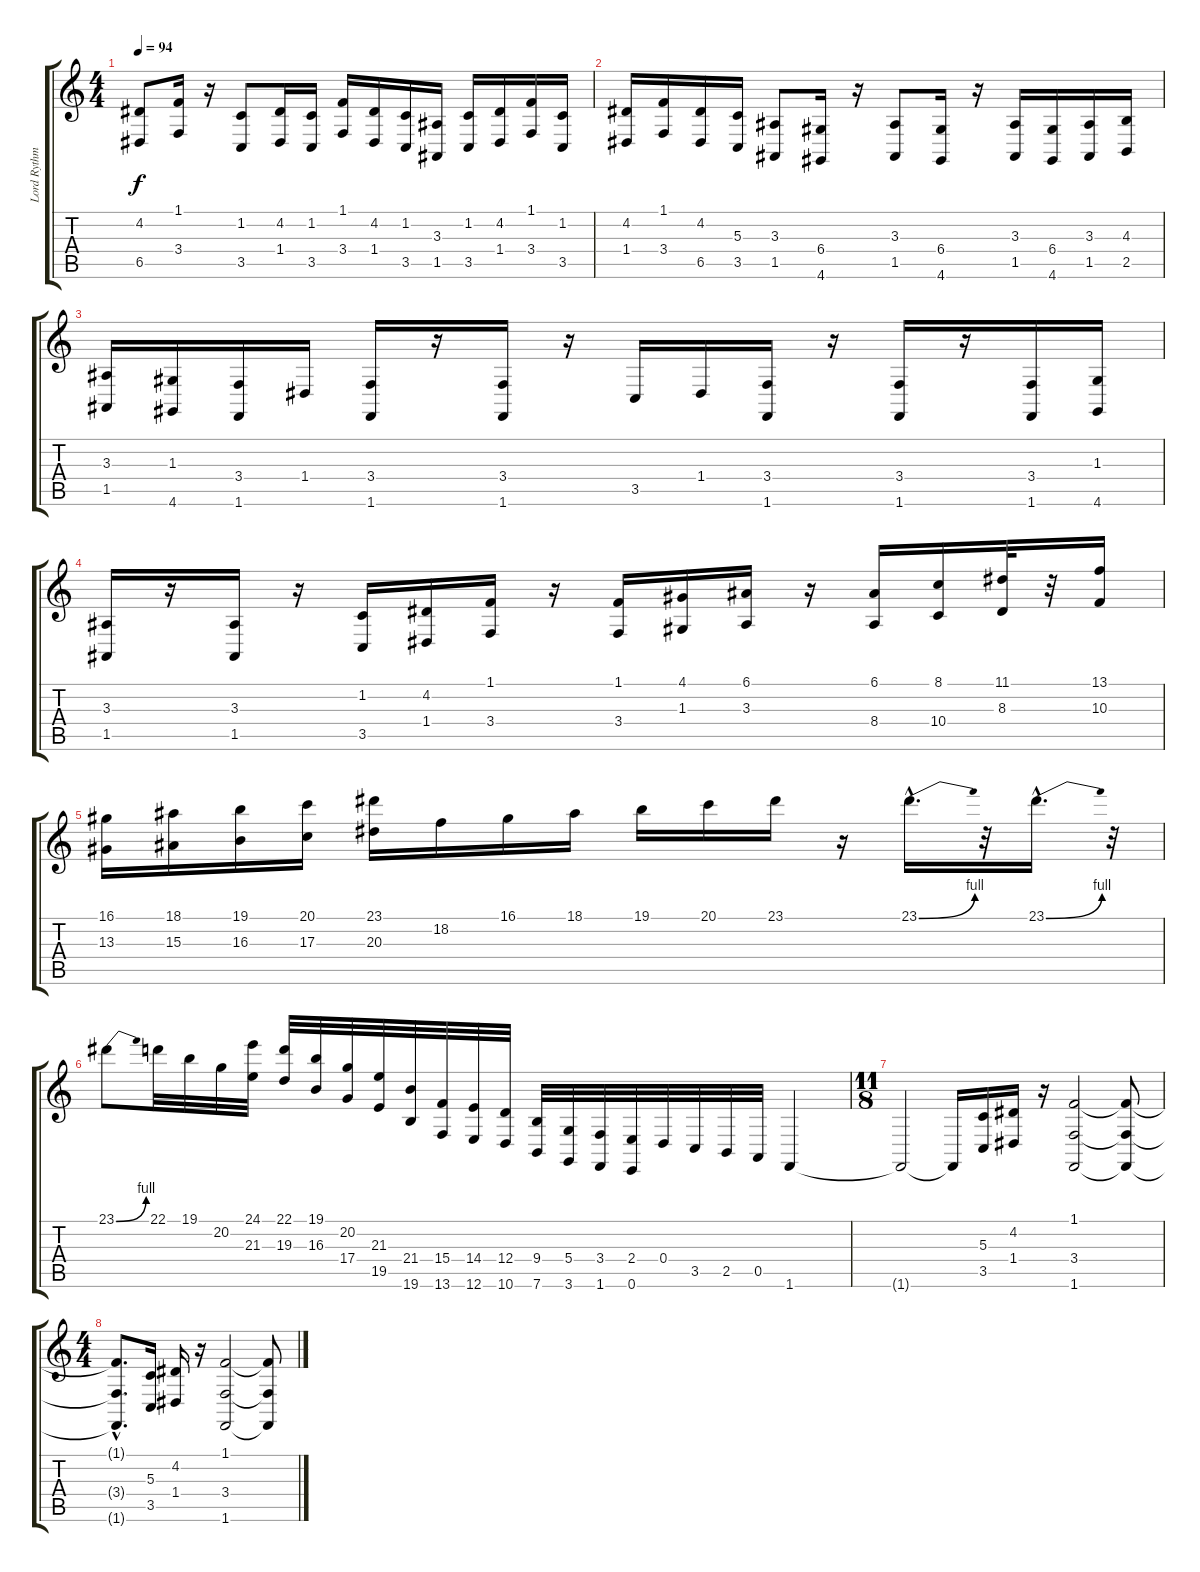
\track ("Lord Rythm" "Lord Rythm") {instrument rockorgan}
\staff {score tabs}
\tuning (E4 B3 G3 D3 A2 E2) {hide}
\ts (4 4)
\tempo 94
\clef g2
\ks c
(4.2 6.5).8{dy f} (1.1 3.4).16 r.16 (1.2 3.5).8 (4.2 1.4).16 (1.2 3.5).16 (1.1 3.4).16 (4.2 1.4).16 (1.2 3.5).16 (3.3 1.5).16 (1.2 3.5).16 (4.2 1.4).16 (1.1 3.4).16 (1.2 3.5).16 |
(4.2 1.4).16 (1.1 3.4).16 (4.2 6.5).16 (5.3 3.5).16 (3.3 1.5).8 (6.4 4.6).16 r.16 (3.3 1.5).8 (6.4 4.6).16 r.16 (3.3 1.5).16 (6.4 4.6).16 (3.3 1.5).16 (4.3 2.5).16 |
(3.3 1.5).16 (1.3 4.6).16 (3.4 1.6).16 1.4.16 (3.4 1.6).16 r.16 (3.4 1.6).16 r.16 3.5.16 1.4.16 (3.4 1.6).16 r.16 (3.4 1.6).16 r.16 (3.4 1.6).16 (1.3 4.6).16 |
(3.3 1.5).16 r.16 (3.3 1.5).16 r.16 (1.2 3.5).16 (4.2 1.4).16 (1.1 3.4).16 r.16 (1.1 3.4).16 (4.1 1.3).16 (6.1 3.3).16 r.16 (6.1 8.4).16 (8.1 10.4).16 (11.1 8.3).32 r.32 (13.1 10.3).16 |
(16.1 13.3).16 (18.1 15.3).16 (19.1 16.3).16 (20.1 17.3).16 (23.1 20.3).16 18.2.16 16.1.16 18.1.16 19.1.16 20.1.16 23.1.16 r.16 23.1{be (bend 0 0 60 4) hac}.16{d} r.32 23.1{be (bend 0 0 60 4) hac}.16{d} r.32 |
23.1{be (bend 0 0 60 4)}.8 22.1.32 19.1.32 20.2.32 (24.1 21.3).32 (22.1 19.3).32 (19.1 16.3).32 (20.2 17.4).32 (21.3 19.5).32 (21.4 19.6).32 (15.4 13.6).32 (14.4 12.6).32 (12.4 10.6).32 (9.4 7.6).32 (5.4 3.6).32 (3.4 1.6).32 (2.4 0.6).32 0.4.32 3.5.32 2.5.32 0.5.32 1.6.4 |
\ts (11 8)
1.6{t}.2 1.6{t}.16 (5.3 3.5).16 (4.2 1.4).16 r.16 (1.1 3.4 1.6).2 (1.1{t} 3.4{t} 1.6{t}).8 |
\ts (4 4)
(1.1{hac t} 3.4{hac t} 1.6{hac t}).8{d} (5.3 3.5).16 (4.2 1.4).16 r.16 (1.1 3.4 1.6).2 (1.1{t} 3.4{t} 1.6{t}).8
